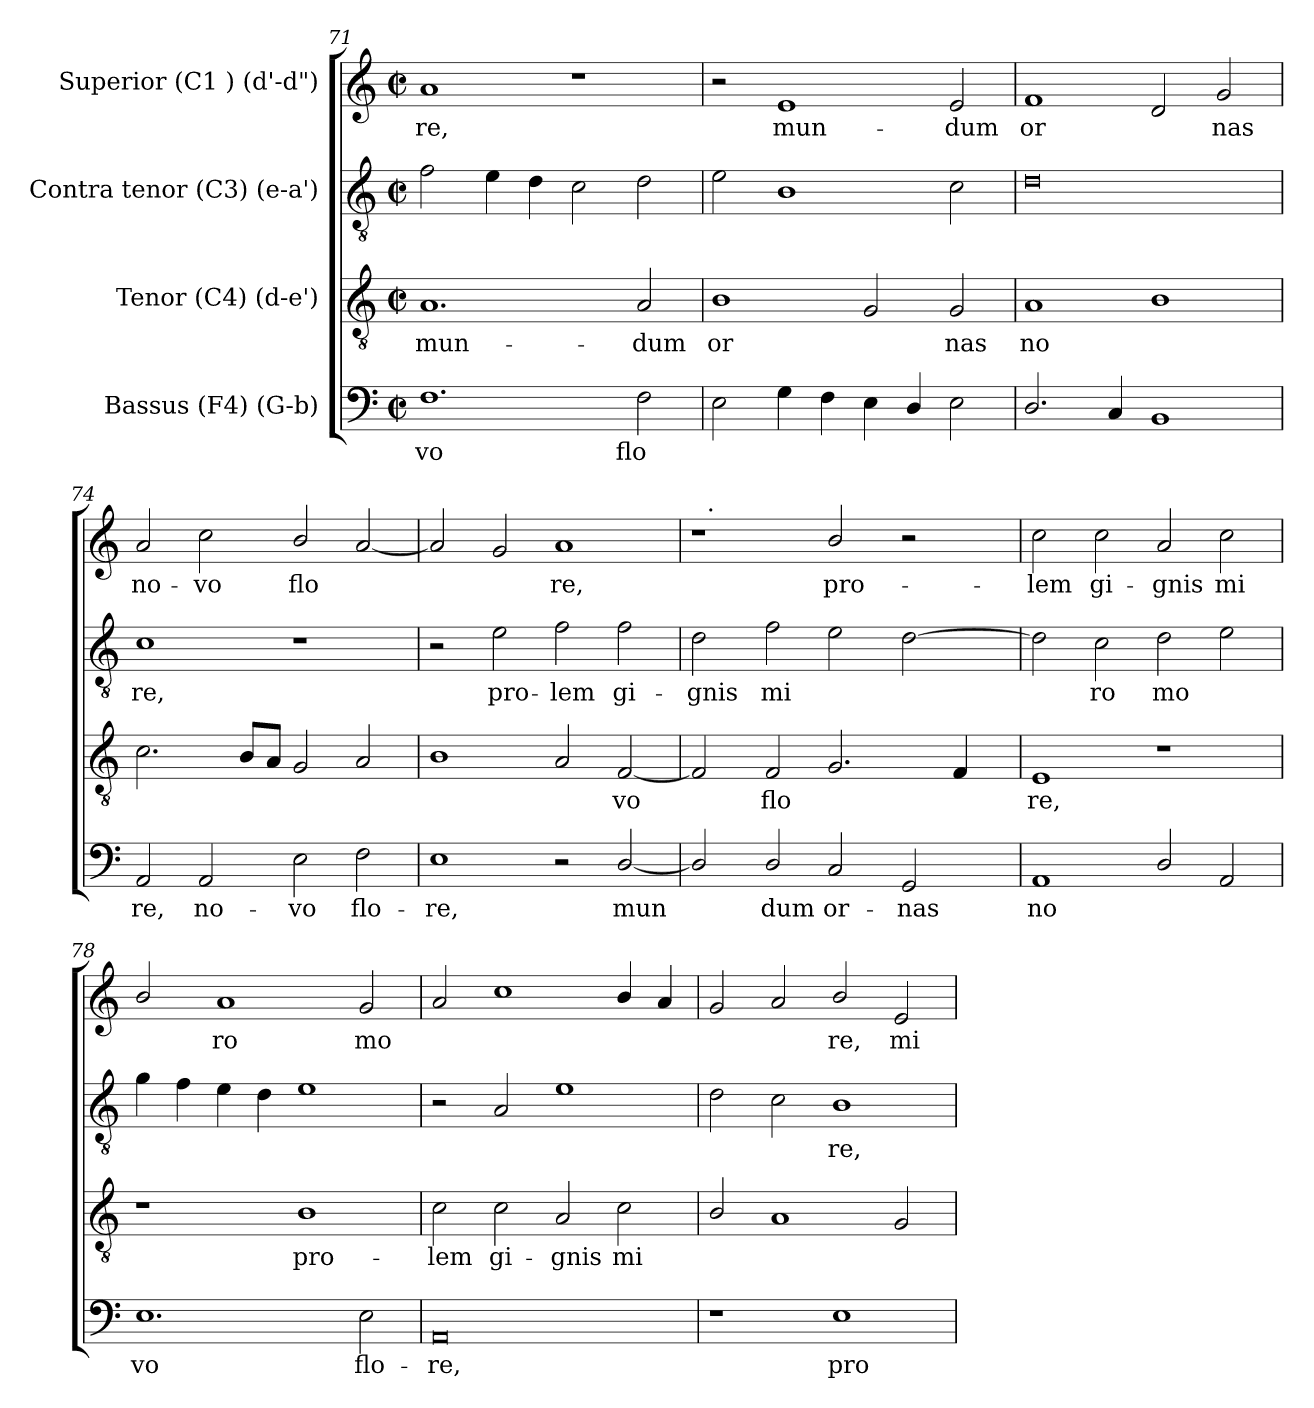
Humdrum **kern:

**kern	**text	**kern	**text	**kern	**text	**kern	**text
*part4	*part4	*part3	*part3	*part2	*part2	*part1	*part1
*staff4	*staff4	*staff3	*staff3	*staff2	*staff2	*staff1	*staff1
*I"Bassus (F4)  (G-b)	*	*I"Tenor (C4)  (d-e')	*	*I"Contra tenor (C3)  (e-a')	*	*I"Superior (C1 )  (d'-d")	*
!!LO:LB:g=z
*clefF4	*	*clefGv2	*	*clefGv2	*	*clefG2	*
*k[]	*	*k[]	*	*k[]	*	*k[]	*
*C:	*	*C:	*	*C:	*	*C:	*
*M2/2	*	*M2/2	*	*M2/2	*	*M2/2	*
*met(c|)	*	*met(c|)	*	*met(c|)	*	*met(c|)	*
=71	=71	=71	=71	=71	=71	=71	=71
!	!LO:LY:b:cj	!	!LO:LY:b:cj	!	!LO:LY:b:cj	!	!LO:LY:b:cj
1.F	-vo	1.A	mun-	2f\	--	1a	-re,
!	!	!	!	!	!LO:LY:b:cj	!	!
.	.	.	.	4e\	--	.	.
!	!	!	!	!	!LO:LY:b:cj	!	!
.	.	.	.	4d\	--	.	.
!	!	!	!	!	!LO:LY:b:cj	!	!
.	.	.	.	2c\	--	1r	.
!	!LO:LY:b:cj	!	!LO:LY:b:cj	!	!LO:LY:b:cj	!	!
2F\	flo-	2A/	-dum	2d\	--	.	.
=72	=72	=72	=72	=72	=72	=72	=72
!	!LO:LY:b:cj	!	!LO:LY:b:cj	!	!LO:LY:b:cj	!	!
2E\	--	1B	or-	2e\	--	2r	.
!	!LO:LY:b:cj	!	!	!	!LO:LY:b:cj	!	!LO:LY:b:cj
4G\	--	.	.	1B	--	1e	mun-
!	!LO:LY:b:cj	!	!	!	!	!	!
4F\	--	.	.	.	.	.	.
!	!LO:LY:b:cj	!	!LO:LY:b:cj	!	!	!	!
4E\	--	2G/	--	.	.	.	.
!	!LO:LY:b:cj	!	!	!	!	!	!
4D/	--	.	.	.	.	.	.
!	!LO:LY:b:cj	!	!LO:LY:b:cj	!	!LO:LY:b:cj	!	!LO:LY:b:cj
2E\	--	2G/	-nas	2c\	--	2e/	-dum
=73	=73	=73	=73	=73	=73	=73	=73
!	!LO:LY:b:cj	!	!LO:LY:b:cj	!	!LO:LY:b:cj	!	!LO:LY:b:cj
2.D/	--	1A	no-	0d	--	1f	or-
!	!LO:LY:b:cj	!	!	!	!	!	!
4C/	--	.	.	.	.	.	.
!	!LO:LY:b:cj	!	!LO:LY:b:cj	!	!	!	!LO:LY:b:cj
1BB	--	1B	--	.	.	2d/	--
!	!	!	!	!	!	!	!LO:LY:b:cj
.	.	.	.	.	.	2g/	-nas
=74	=74	=74	=74	=74	=74	=74	=74
!	!LO:LY:b:cj	!	!LO:LY:b:cj	!	!LO:LY:b:cj	!	!LO:LY:b:cj
2AA/	-re,	2.c\	--	1c	-re,	2a/	no-
!	!LO:LY:b:cj	!	!	!	!	!	!LO:LY:b:cj
2AA/	no-	.	.	.	.	2cc\	-vo
!	!	!	!LO:LY:b:cj	!	!	!	!
.	.	8B/L	--	.	.	.	.
!	!	!	!LO:LY:b:cj	!	!	!	!
.	.	8A/J	--	.	.	.	.
!	!LO:LY:b:cj	!	!LO:LY:b:cj	!	!	!	!LO:LY:b:cj
2E\	-vo	2G/	--	1r	.	2b/	flo-
!	!LO:LY:b:cj	!	!LO:LY:b:cj	!	!	!	!LO:LY:b:cj
2F\	flo-	2A/	--	.	.	[<2a/	--
!!LO:PB:g=z
=75	=75	=75	=75	=75	=75	=75	=75
!	!LO:LY:b:cj	!	!LO:LY:b:cj	!	!	!	!LO:LY:b:cj
1E	-re,	1B	--	2r	.	2a/]	--
!	!	!	!	!	!LO:LY:b:cj	!	!LO:LY:b:cj
.	.	.	.	2e\	pro-	2g/	--
!	!	!	!LO:LY:b:cj	!	!LO:LY:b:cj	!	!LO:LY:b:cj
2r	.	2A/	--	2f\	-lem	1a	-re,
!	!LO:LY:b:cj	!	!LO:LY:b:cj	!	!LO:LY:b:cj	!	!
[<2D/	mun-	[<2F/	-vo	2f\	gi-	.	.
=76	=76	=76	=76	=76	=76	=76	=76
!	!LO:LY:b:cj	!	!LO:LY:b:cj	!	!LO:LY:b:cj	!	!
*	*	*	*	*	*	*^	*
2D/]	--	2F/]	.	2d\	-gnis	1r	32.ryy	.
!	!	!	!	!	!	!	!LO:TX:a:t=.	!
.	.	.	.	.	.	.	1ryy	.
!	!LO:LY:b:cj	!	!LO:LY:b:cj	!	!LO:LY:b:cj	!	!	!
2D/	-dum	2F/	flo-	2f\	mi-	.	.	.
!	!LO:LY:b:cj	!	!LO:LY:b:cj	!	!LO:LY:b:cj	!	!	!LO:LY:b:cj
2C/	or-	2.G/	--	2e\	--	2b/	.	pro-
.	.	.	.	.	.	.	2ryy	.
!	!LO:LY:b:cj	!	!	!	!LO:LY:b:cj	!	!	!
2GG/	-nas	.	.	[>2d\	--	2r	.	.
.	.	.	.	.	.	.	4ryy	.
!	!	!	!LO:LY:b:cj	!	!	!	!	!
.	.	4F/	--	.	.	.	.	.
.	.	.	.	.	.	.	8ryy	.
.	.	.	.	.	.	.	16ryy	.
.	.	.	.	.	.	.	64ryy	.
=77	=77	=77	=77	=77	=77	=77	=77	=77
!	!LO:LY:b:cj	!	!LO:LY:b:cj	!	!LO:LY:b:cj	!	!	!LO:LY:b:cj
*	*	*	*	*	*	*v	*v	*
1AA	no-	1E	-re,	2d\]	--	2cc\	-lem
!	!	!	!	!	!LO:LY:b:cj	!	!LO:LY:b:cj
.	.	.	.	2c\	-ro	2cc\	gi-
!	!LO:LY:b:cj	!	!	!	!LO:LY:b:cj	!	!LO:LY:b:cj
2D/	--	1r	.	2d\	mo-	2a/	-gnis
!	!LO:LY:b:cj	!	!	!	!LO:LY:b:cj	!	!LO:LY:b:cj
2AA/	--	.	.	2e\	--	2cc\	mi-
=78	=78	=78	=78	=78	=78	=78	=78
!	!LO:LY:b:cj	!	!	!	!LO:LY:b:cj	!	!LO:LY:b:cj
1.E	-vo	1r	.	4g\	--	2b/	--
!	!	!	!	!	!LO:LY:b:cj	!	!
.	.	.	.	4f\	--	.	.
!	!	!	!	!	!LO:LY:b:cj	!	!LO:LY:b:cj
.	.	.	.	4e\	--	1a	-ro
!	!	!	!	!	!LO:LY:b:cj	!	!
.	.	.	.	4d\	--	.	.
!	!	!	!LO:LY:b:cj	!	!LO:LY:b:cj	!	!
.	.	1B	pro-	1e	--	.	.
!	!LO:LY:b:cj	!	!	!	!	!	!LO:LY:b:cj
2E\	flo-	.	.	.	.	2g/	mo-
!!LO:PB:g=z
=79	=79	=79	=79	=79	=79	=79	=79
!	!LO:LY:b:cj	!	!LO:LY:b:cj	!	!	!	!LO:LY:b:cj
0AA	-re,	2c\	-lem	2r	.	2a/	--
!	!	!	!LO:LY:b:cj	!	!LO:LY:b:cj	!	!LO:LY:b:cj
.	.	2c\	gi-	2A/	--	1cc	--
!	!	!	!LO:LY:b:cj	!	!LO:LY:b:cj	!	!
.	.	2A/	-gnis	1e	--	.	.
!	!	!	!LO:LY:b:cj	!	!	!	!LO:LY:b:cj
.	.	2c\	mi-	.	.	4b/	--
!	!	!	!	!	!	!	!LO:LY:b:cj
.	.	.	.	.	.	4a/	--
=80	=80	=80	=80	=80	=80	=80	=80
!	!	!	!LO:LY:b:cj	!	!LO:LY:b:cj	!	!LO:LY:b:cj
1r	.	2B/	--	2d\	--	2g/	--
!	!	!	!LO:LY:b:cj	!	!LO:LY:b:cj	!	!LO:LY:b:cj
.	.	1A	--	2c\	--	2a/	--
!	!LO:LY:b:cj	!	!	!	!LO:LY:b:cj	!	!LO:LY:b:cj
1E	pro-	.	.	1B	-re,	2b/	-re,
!	!	!	!LO:LY:b:cj	!	!	!	!LO:LY:b:cj
.	.	2G/	--	.	.	2e/	mi-
=	=	=	=	=	=	=	=
*-	*-	*-	*-	*-	*-	*-	*-
